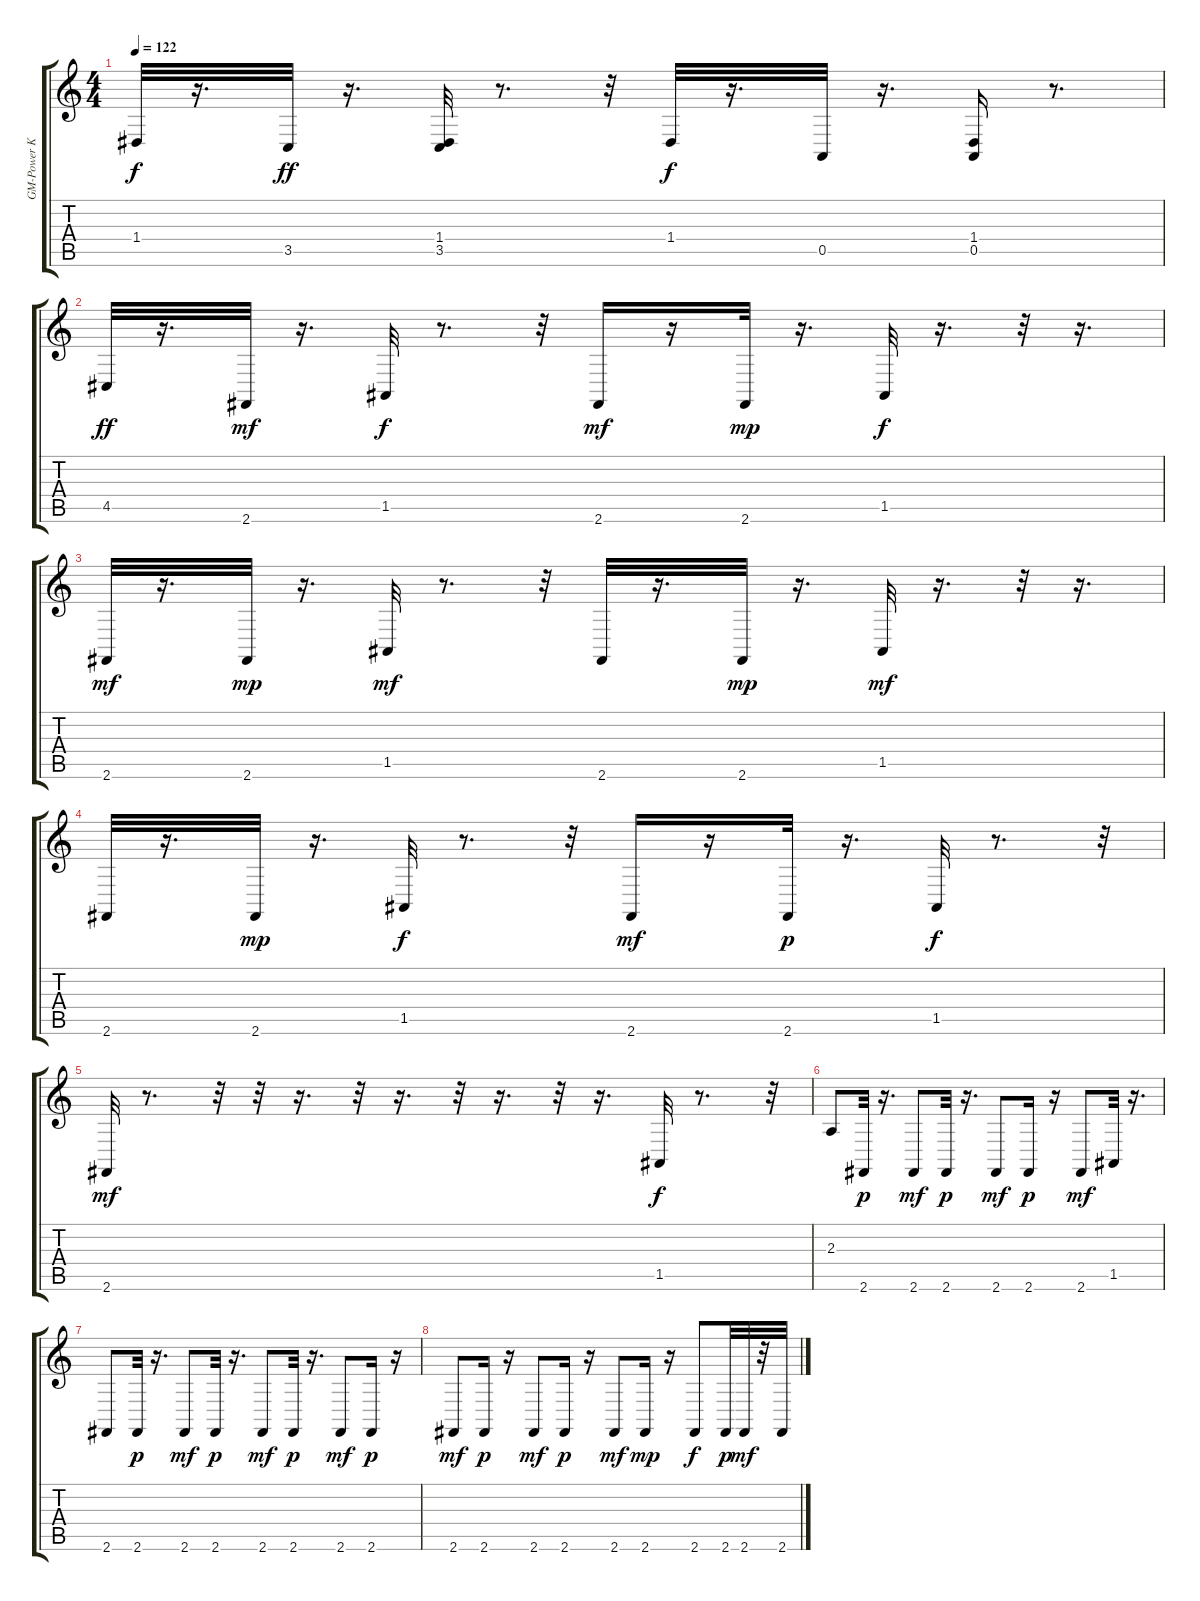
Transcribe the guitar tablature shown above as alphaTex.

\track ("GM-Power Kit" "GM-Power K") {instrument steeldrums}
\staff {score tabs}
\tuning (E4 B3 G3 D3 A2 E2) {hide}
\ts (4 4)
\tempo 122
\clef g2
\ks c
1.4.32{dy f} r.16{d} 3.5.32{dy ff} r.16{d} (1.4 3.5).32 r.8{d} r.32 1.4.32{dy f} r.16{d} 0.5.32 r.16{d} (1.4 0.5).16 r.8{d} |
4.5.32{dy ff} r.16{d} 2.6.32{dy mf} r.16{d} 1.5.32{dy f} r.8{d} r.32 2.6.16{dy mf} r.16 2.6.32{dy mp} r.16{d} 1.5.32{dy f} r.16{d} r.32 r.16{d} |
2.6.32{dy mf} r.16{d} 2.6.32{dy mp} r.16{d} 1.5.32{dy mf} r.8{d} r.32 2.6.32 r.16{d} 2.6.32{dy mp} r.16{d} 1.5.32{dy mf} r.16{d} r.32 r.16{d} |
2.6.32 r.16{d} 2.6.32{dy mp} r.16{d} 1.5.32{dy f} r.8{d} r.32 2.6.16{dy mf} r.16 2.6.32{dy p} r.16{d} 1.5.32{dy f} r.8{d} r.32 |
2.6.32{dy mf} r.8{d} r.32 r.32 r.16{d} r.32 r.16{d} r.32 r.16{d} r.32 r.16{d} 1.5.32{dy f} r.8{d} r.32 |
2.3.8 2.6.32{dy p} r.16{d} 2.6.8{dy mf} 2.6.32{dy p} r.16{d} 2.6.8{dy mf} 2.6.16{dy p} r.16 2.6.8{dy mf} 1.5.32 r.16{d} |
2.6.8 2.6.32{dy p} r.16{d} 2.6.8{dy mf} 2.6.32{dy p} r.16{d} 2.6.8{dy mf} 2.6.32{dy p} r.16{d} 2.6.8{dy mf} 2.6.16{dy p} r.16 |
2.6.8{dy mf} 2.6.16{dy p} r.16 2.6.8{dy mf} 2.6.16{dy p} r.16 2.6.8{dy mf} 2.6.16{dy mp} r.16 2.6.8{dy f} 2.6.32{dy p} 2.6.32{dy mf} r.32 2.6.32
